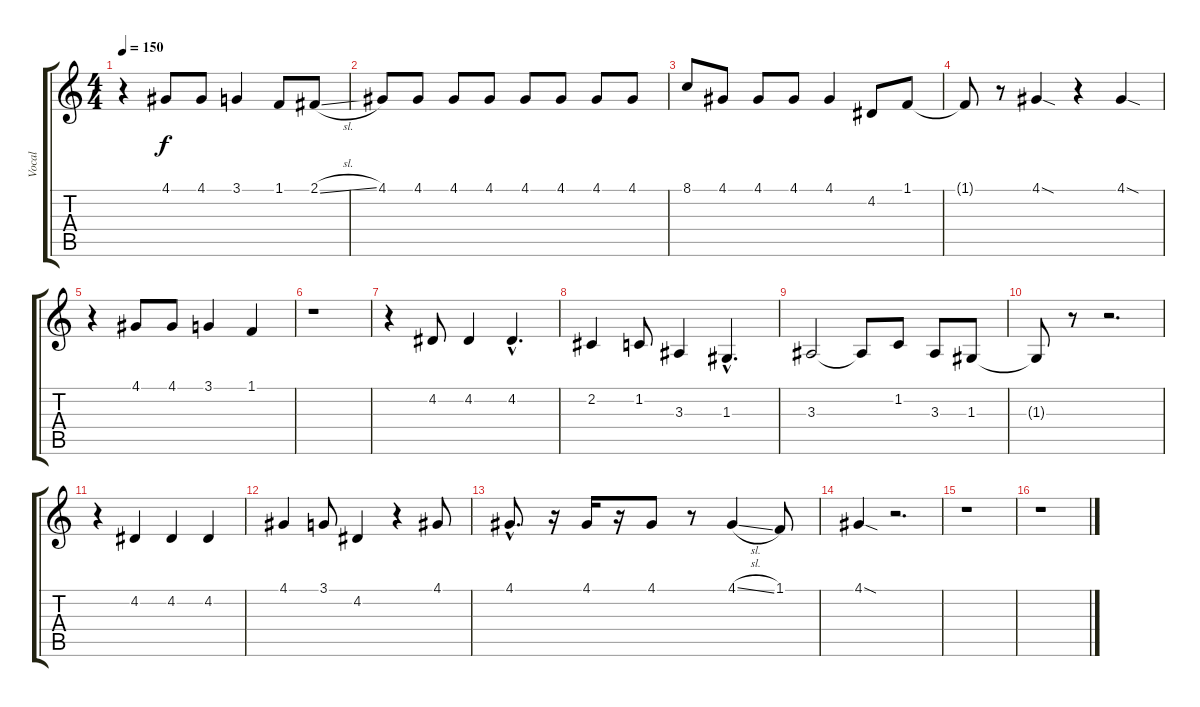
\track ("Vocal" "Vocal") {instrument lead1square}
\staff {score tabs}
\tuning (E4 B3 G3 D3 A2 E2) {hide}
\ts (4 4)
\tempo 150
\clef g2
\ks c
r.4{dy f} 4.1.8 4.1.8 3.1.4 1.1.8 2.1{sl}.8 |
4.1.8 4.1.8 4.1.8 4.1.8 4.1.8 4.1.8 4.1.8 4.1.8 |
8.1.8 4.1.8 4.1.8 4.1.8 4.1.4 4.2.8 1.1.8 |
1.1{t}.8 r.8 4.1{sod}.4 r.4 4.1{sod}.4 |
r.4 4.1.8 4.1.8 3.1.4 1.1.4 |
r.1 |
r.4 4.2.8 4.2.4 4.2{hac}.4{d} |
2.2.4 1.2.8 3.3.4 1.3{hac}.4{d} |
3.3.2 3.3{t}.8 1.2.8 3.3.8 1.3.8 |
1.3{t}.8 r.8 r.2{d} |
r.4 4.2.4 4.2.4 4.2.4 |
4.1.4 3.1.8 4.2.4 r.4 4.1.8 |
4.1{hac}.8{d} r.16 4.1.16 r.16 4.1.8 r.8 4.1{sl}.4 1.1.8 |
4.1{sod}.4 r.2{d} |
r.1 |
r.1
